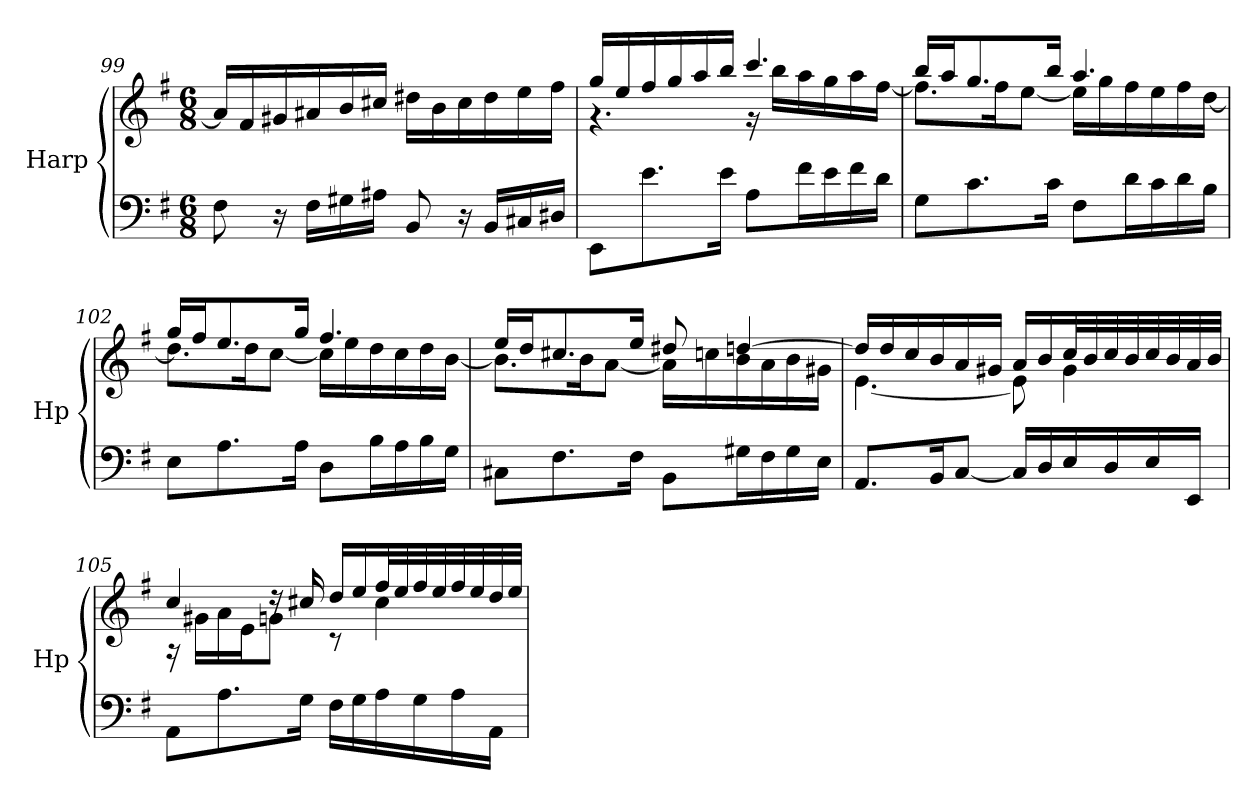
**kern	**kern
*part1	*part1
*staff2	*staff1
*I"Harp	*
*I'Hp	*
*clefF4	*clefG2
*k[f#]	*k[f#]
*M6/8	*M6/8
=99	=99
8F#\	16a#/LL]
.	16f#/
16r	16g#X/
16F#\LL	16a#X/
16G#X\	16b/
16A#X\JJ	16cc#X/JJ
8BB/	16dd#X\LL
.	16b\
16r	16cc#\
16BB/LL	16dd#\
16C#X/	16ee\
16D#X/JJ	16ff#\JJ
=100	=100
*	*^
8EE\L	16gg/LL	4.r
.	16ee/	.
8.e\	16ff#/	.
.	16gg/	.
.	16aa/	.
16e\Jk	16bb/JJ	.
8A\L	4.ccc/	16r
.	.	16bb\LL
16f#\L	.	16aa\
16e\	.	16gg\
16f#\	.	16aa\
16d\JJ	.	[16ff#\JJ
!!LO:LB:g=z	!!
=101	=101	=101
8G\L	16bb/LL	8.ff#\L]
.	16aa/J	.
8.c\	8.gg/	.
.	.	16ff#\K
.	.	[8ee\J
16c\Jk	16bb/Jk	.
8F#\L	4.aa/	16ee\LL]
.	.	16gg\
16d\L	.	16ff#\
16c\	.	16ee\
16d\	.	16ff#\
16B\JJ	.	[16dd\JJ
=102	=102	=102
8E\L	16gg/LL	8.dd\L]
.	16ff#/J	.
8.A\	8.ee/	.
.	.	16dd\K
.	.	[8cc\J
16A\Jk	16gg/Jk	.
8D\L	4.ff#/	16cc\LL]
.	.	16ee\
16B\L	.	16dd\
16A\	.	16cc\
16B\	.	16dd\
16G\JJ	.	[16b\JJ
=103	=103	=103
8C#X\L	16ee/LL	8.b\L]
.	16dd/J	.
8.F#\	8.cc#X/	.
.	.	16b\K
.	.	[8a\J
16F#\Jk	16ee/Jk	.
8BB\L	8dd#X/	16a\LL]
.	.	16ccn\
16G#X\L	[4ddn/	16b\
16F#\	.	16a\
16G#\	.	16b\
16E\JJ	.	16g#X\JJ
!!LO:LB:g=z	!!
=104	=104	=104
8.AA/L	16dd/LL]	[4.e\
.	16dd/	.
.	16cc/	.
16BB/K	16b/	.
[8C/J	16a/	.
.	16g#X/JJ	.
16C/LL]	16a/LL	8e\]
16D/	16b/	.
16E/	32cc/L	4g#\
.	32b/	.
16D/	32cc/	.
.	32b/	.
16E/	32cc/	.
.	32b/	.
16EE/JJ	32a/	.
.	32b/JJJ	.
=105	=105	=105
8AA\L	4cc/	16rA
.	.	16g#X\LL
8.A\	.	16a\
.	.	16e\J
.	16rdd	8gn\J
16G\Jk	16cc#X/	.
16F#\LL	16dd/LL	8rc
16G\	16ee/	.
16A\	32ff#/L	4cc#\
.	32ee/	.
16G\	32ff#/	.
.	32ee/	.
16A\	32ff#/	.
.	32ee/	.
16AA\JJ	32dd/	.
.	32ee/JJJ	.
*	*v	*v
=	=
*-	*-
